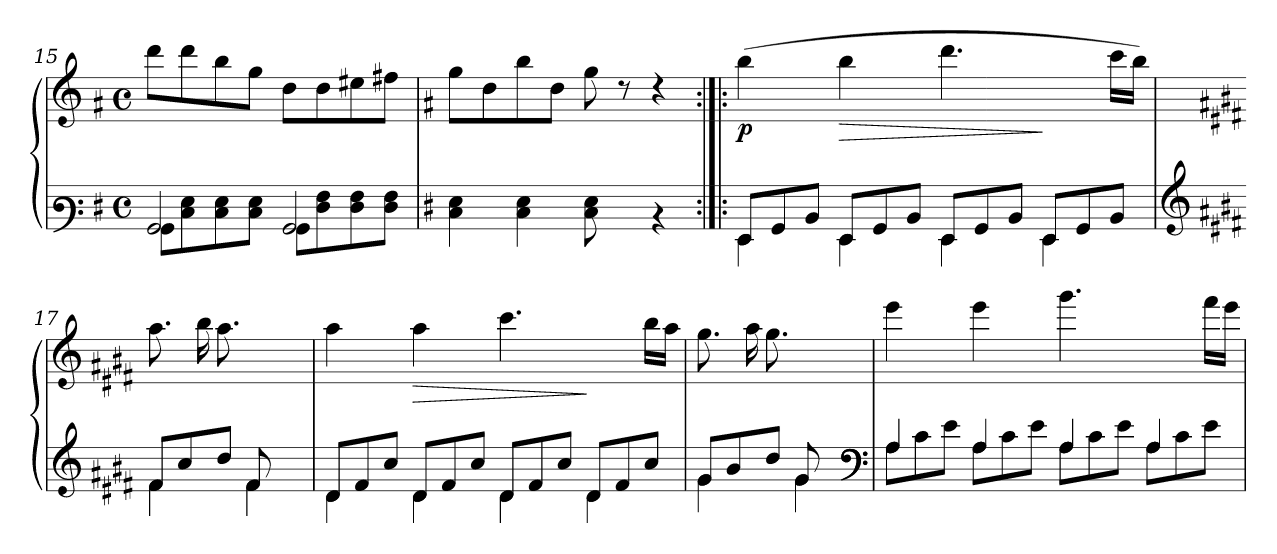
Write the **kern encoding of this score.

**kern	**kern	**dynam
*part1	*part1	*part1
*staff2	*staff1	*staff1/2
*clefF3	*clefG3	*
*k[f#]	*k[f#]	*
*M4/4	*M4/4	*
*met(c)	*met(c)	*
=15	=15	=15
*^	*	*
2BB/	8BB\L	8bb\L	.
.	8E\ 8G\	8bb\	.
.	8E\ 8G\	8gg\	.
.	8E\ 8G\J	8ee\J	.
2BB/	8BB\L	8b\L	.
.	8F#\ 8A\	8b\	.
.	8F#\ 8A\	8cc#X\	.
.	8F#\ 8A\J	8dd#X\J	.
*v	*v	*	*
!!LO:PB:g=z
=15	=15	=15
*k[f#]	*k[f#]	*
4E\ 4G\	8ee\L	.
.	8b\	.
4E\ 4G\	8gg\	.
.	8b\J	.
8E\ 8G\	8ee\	.
8ryy	8rb	.
4rD	4rb	.
=16:|!|:	=16:|!|:	=16:|!|:
*^	*	*
!	!	!	!LO:DY:b
8GG/L	4GG\	(>4gg\	p
8BB/	.	.	.
8D/J	8ryy	8ryy	.
!	!	!	!LO:HP:b
8GG/L	4GG\	4gg\	>
8BB/	.	.	.
8D/J	8ryy	8ryy	.
8GG/L	4GG\	4.bb\	.
8BB/	.	.	.
8D/J	8ryy	.	.
8GG/L	4GG\	4ryy	]
8BB/	.	.	.
8D/J	8ryy	16aa\LL	.
.	.	16gg\JJ)	.
!!LO:LB:g=z
=17	=17	=17	=17
*clefG3	*	*	*
*k[f#c#g#d#]	*	*k[f#c#g#d#]	*
8d#/L	4d#\	8.ff#\L	.
8a/	.	.	.
.	.	16gg#\k	.
8b/J	8ryy	8.ff#\	.
8d#/L	4d#\	.	.
.	.	8.ryy	.
8ryy	.	.	.
=18	=18	=18	=18
8B/L	4B\	4ff#\	.
8d#/	.	.	.
8a/J	8ryy	8ryy	.
!	!	!	!LO:HP:b
8B/L	4B\	4ff#\	>
8d#/	.	.	.
8a/J	8ryy	8ryy	.
8B/L	4B\	4.aa\	.
8d#/	.	.	.
8a/J	8ryy	.	.
8B/L	4B\	4ryy	]
8d#/	.	.	.
8a/J	8ryy	16gg#\LL	.
.	.	16ff#\JJ	.
!!LO:LB:g=z
=19	=19	=19	=19
8e/L	4e\	8.ee\L	.
8g#/	.	.	.
.	.	16ff#\k	.
8b/J	8ryy	8.ee\	.
8e/L	4e\	.	.
.	.	8.ryy	.
8ryy	.	.	.
*clefF4	*	*	*
=20	=20	=20	=20
4A/	8A\L	4ccc#\	.
.	8c#\	.	.
8ryy	8e\J	8ryy	.
4A/	8A\L	4ccc#\	.
.	8c#\	.	.
8ryy	8e\J	8ryy	.
4A/	8A\L	4.eee\	.
.	8c#\	.	.
8ryy	8e\J	.	.
4A/	8A\L	4ryy	.
.	8c#\	.	.
8ryy	8e\J	16ddd#\LL	.
.	.	16ccc#\JJ	.
*v	*v	*	*
=	=	=
*-	*-	*-
